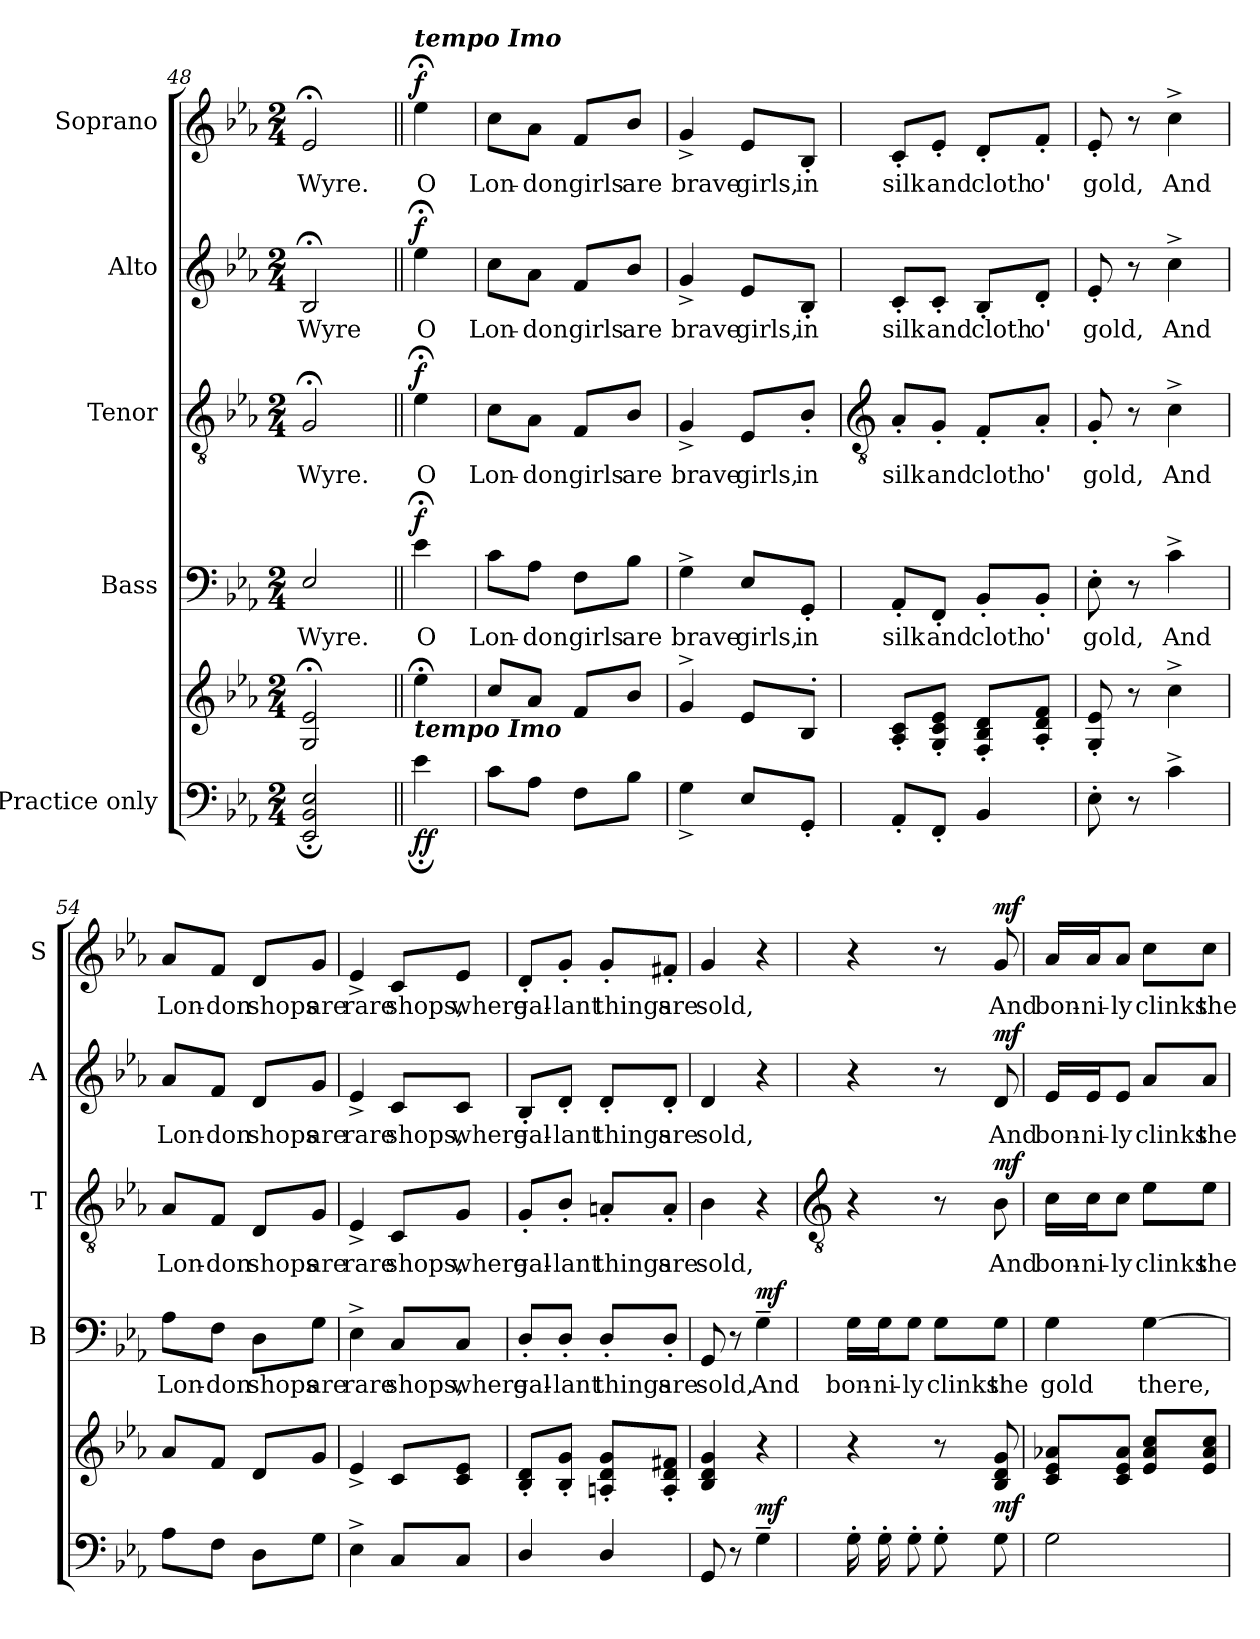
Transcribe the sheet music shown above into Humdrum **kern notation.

**kern	**kern	**dynam	**kern	**text	**dynam	**kern	**text	**dynam	**kern	**text	**dynam	**kern	**text	**dynam
*part5	*part5	*part5	*part4	*part4	*part4	*part3	*part3	*part3	*part2	*part2	*part2	*part1	*part1	*part1
*staff6	*staff5	*staff5/6	*staff4	*staff4	*staff4	*staff3	*staff3	*staff3	*staff2	*staff2	*staff2	*staff1	*staff1	*staff1
*I"Practice only	*	*	*I"Bass	*	*	*I"Tenor	*	*	*I"Alto	*	*	*I"Soprano	*	*
*	*	*	*I'B	*	*	*I'T	*	*	*I'A	*	*	*I'S	*	*
*clefF4	*clefG2	*	*clefF4	*	*	*clefGv2	*	*	*clefG2	*	*	*clefG2	*	*
*k[b-e-a-]	*k[b-e-a-]	*	*k[b-e-a-]	*	*	*k[b-e-a-]	*	*	*k[b-e-a-]	*	*	*k[b-e-a-]	*	*
*E-:	*E-:	*	*E-:	*	*	*E-:	*	*	*E-:	*	*	*E-:	*	*
*M2/4	*M2/4	*	*M2/4	*	*	*M2/4	*	*	*M2/4	*	*	*M2/4	*	*
=48	=48	=48	=48	=48	=48	=48	=48	=48	=48	=48	=48	=48	=48	=48
*^	*^	*	*	*	*	*	*	*	*	*	*	*	*	*
!	!	!	!	!	!	!LO:LY:b	!	!	!LO:LY:b	!	!	!LO:LY:b	!	!	!LO:LY:b	!
2ryy	2EE-/; 2BB-/; 2E-/;	2G/;< 2e-/;<	2ryy	.	2E-/	Wyre.	.	2G;<	Wyre.	.	2B-;<	Wyre	.	2e-;<	Wyre.	.
=49||	=49||	=49||	=49||	=49||	=49||	=49||	=49||	=49||	=49||	=49||	=49||	=49||	=49||	=49||	=49||	=49||
!	!	!	!	!	!	!	!	!	!	!	!	!	!	!LO:TX:a:Bi:t=tempo Imo	!	!
!	!	!LO:TX:b:Bi:t=tempo Imo	!	!	!	!	!	!	!	!	!	!	!	!	!	!
!	!	!	!	!LO:DY:b=2	!	!LO:LY:b	!	!	!LO:LY:b	!	!	!LO:LY:b	!	!	!LO:LY:b	!
!	!	!	!	!LO:DY:n=1:b	!	!	!LO:DY:b	!	!	!LO:DY:b	!	!	!LO:DY:b	!	!	!LO:DY:b
4ryy	4e-;\	4ee-;<\	4ryy	f f	4e-;<	O	f	4e-;<	O	f	4ee-;<	O	f	4ee-;<	O	f
=50	=50	=50	=50	=50	=50	=50	=50	=50	=50	=50	=50	=50	=50	=50	=50	=50
!	!	!	!	!	!	!LO:LY:b	!	!	!LO:LY:b	!	!	!LO:LY:b	!	!	!LO:LY:b	!
2ryy	8c\L	8cc/L	2ryy	.	8c\L	Lon-	.	8c\L	Lon-	.	8cc\L	Lon-	.	8cc\L	Lon-	.
!	!	!	!	!	!	!LO:LY:b	!	!	!LO:LY:b	!	!	!LO:LY:b	!	!	!LO:LY:b	!
.	8A-\J	8a-/J	.	.	8A-\J	-don	.	8A-\J	-don	.	8a-\J	-don	.	8a-\J	-don	.
!	!	!	!	!	!	!LO:LY:b	!	!	!LO:LY:b	!	!	!LO:LY:b	!	!	!LO:LY:b	!
.	8F\L	8f/L	.	.	8F\L	girls	.	8F/L	girls	.	8f/L	girls	.	8f/L	girls	.
!	!	!	!	!	!	!LO:LY:b	!	!	!LO:LY:b	!	!	!LO:LY:b	!	!	!LO:LY:b	!
.	8B-\J	8b-/J	.	.	8B-\J	are	.	8B-/J	are	.	8b-/J	are	.	8b-/J	are	.
=51	=51	=51	=51	=51	=51	=51	=51	=51	=51	=51	=51	=51	=51	=51	=51	=51
!	!	!	!	!	!	!LO:LY:b	!	!	!LO:LY:b	!	!	!LO:LY:b	!	!	!LO:LY:b	!
2ryy	4G^\	4g^/	2ryy	.	4G^	brave	.	4G^	brave	.	4g^	brave	.	4g^	brave	.
!	!	!	!	!	!	!LO:LY:b	!	!	!LO:LY:b	!	!	!LO:LY:b	!	!	!LO:LY:b	!
.	8E-/L	8e-/L	.	.	8E-/L	girls,	.	8E-/L	girls,	.	8e-/L	girls,	.	8e-/L	girls,	.
!	!	!	!	!	!	!LO:LY:b	!	!	!LO:LY:b	!	!	!LO:LY:b	!	!	!LO:LY:b	!
.	8GG'/J	8B-'/J	.	.	8GG'/J	in	.	8B-'/J	in	.	8B-'/J	in	.	8B-'/J	in	.
*v	*v	*	*	*	*	*	*	*	*	*	*	*	*	*	*	*
*	*v	*v	*	*	*	*	*	*	*	*	*	*	*	*	*
!!LO:LB:g=z
=52	=52	=52	=52	=52	=52	=52	=52	=52	=52	=52	=52	=52	=52	=52
*	*	*	*	*	*	*clefGv2	*	*	*	*	*	*	*	*
*^	*	*	*	*	*	*	*	*	*	*	*	*	*	*
!	!	!	!	!	!LO:LY:b	!	!	!LO:LY:b	!	!	!LO:LY:b	!	!	!LO:LY:b	!
*v	*v	*	*	*	*	*	*	*	*	*	*	*	*	*	*
8AA-'/L	8A-' 8c'L	.	8AA-'/L	silk	.	8A-'/L	silk	.	8c'/L	silk	.	8c'/L	silk	.
!	!	!	!	!LO:LY:b	!	!	!LO:LY:b	!	!	!LO:LY:b	!	!	!LO:LY:b	!
8FF'/J	8G' 8c' 8e-'J	.	8FF'/J	and	.	8G'/J	and	.	8c'/J	and	.	8e-'/J	and	.
!	!	!	!	!LO:LY:b	!	!	!LO:LY:b	!	!	!LO:LY:b	!	!	!LO:LY:b	!
4BB-	8F' 8B-' 8d'L	.	8BB-'/L	cloth	.	8F'/L	cloth	.	8B-'/L	cloth	.	8d'/L	cloth	.
!	!	!	!	!LO:LY:b	!	!	!LO:LY:b	!	!	!LO:LY:b	!	!	!LO:LY:b	!
.	8A-' 8d' 8f'J	.	8BB-'/J	o'	.	8A-'/J	o'	.	8d'/J	o'	.	8f'/J	o'	.
=53	=53	=53	=53	=53	=53	=53	=53	=53	=53	=53	=53	=53	=53	=53
!	!	!	!	!LO:LY:b	!	!	!LO:LY:b	!	!	!LO:LY:b	!	!	!LO:LY:b	!
8E-'	8G' 8e-'	.	8E-'	gold,	.	8G'	gold,	.	8e-'	gold,	.	8e-'	gold,	.
8r	8r	.	8r	.	.	8r	.	.	8r	.	.	8r	.	.
!	!	!	!	!LO:LY:b	!	!	!LO:LY:b	!	!	!LO:LY:b	!	!	!LO:LY:b	!
4c^	4cc^	.	4c^	And	.	4c^	And	.	4cc^	And	.	4cc^	And	.
=54	=54	=54	=54	=54	=54	=54	=54	=54	=54	=54	=54	=54	=54	=54
!	!	!	!	!LO:LY:b	!	!	!LO:LY:b	!	!	!LO:LY:b	!	!	!LO:LY:b	!
8A-L	8a-L	.	8A-\L	Lon-	.	8A-/L	Lon-	.	8a-/L	Lon-	.	8a-/L	Lon-	.
!	!	!	!	!LO:LY:b	!	!	!LO:LY:b	!	!	!LO:LY:b	!	!	!LO:LY:b	!
8FJ	8fJ	.	8F\J	-don	.	8F/J	-don	.	8f/J	-don	.	8f/J	-don	.
!	!	!	!	!LO:LY:b	!	!	!LO:LY:b	!	!	!LO:LY:b	!	!	!LO:LY:b	!
8DL	8dL	.	8D\L	shops	.	8D/L	shops	.	8d/L	shops	.	8d/L	shops	.
!	!	!	!	!LO:LY:b	!	!	!LO:LY:b	!	!	!LO:LY:b	!	!	!LO:LY:b	!
8GJ	8gJ	.	8G\J	are	.	8G/J	are	.	8g/J	are	.	8g/J	are	.
=55	=55	=55	=55	=55	=55	=55	=55	=55	=55	=55	=55	=55	=55	=55
!	!	!	!	!LO:LY:b	!	!	!LO:LY:b	!	!	!LO:LY:b	!	!	!LO:LY:b	!
4E-^	4e-^	.	4E-^	rare	.	4E-^	rare	.	4e-^	rare	.	4e-^	rare	.
!	!	!	!	!LO:LY:b	!	!	!LO:LY:b	!	!	!LO:LY:b	!	!	!LO:LY:b	!
8CL	8cL	.	8C/L	shops,	.	8C/L	shops,	.	8c/L	shops,	.	8c/L	shops,	.
!	!	!	!	!LO:LY:b	!	!	!LO:LY:b	!	!	!LO:LY:b	!	!	!LO:LY:b	!
8CJ	8c 8e-J	.	8C/J	where	.	8G/J	where	.	8c/J	where	.	8e-/J	where	.
=56	=56	=56	=56	=56	=56	=56	=56	=56	=56	=56	=56	=56	=56	=56
!	!	!	!	!LO:LY:b	!	!	!LO:LY:b	!	!	!LO:LY:b	!	!	!LO:LY:b	!
4D/	8B-' 8d'L	.	8D'/L	gal-	.	8G'/L	gal-	.	8B-'/L	gal-	.	8d'/L	gal-	.
!	!	!	!	!LO:LY:b	!	!	!LO:LY:b	!	!	!LO:LY:b	!	!	!LO:LY:b	!
.	8B-' 8g'J	.	8D'/J	-lant	.	8B-'/J	-lant	.	8d'/J	-lant	.	8g'/J	-lant	.
!	!	!	!	!LO:LY:b	!	!	!LO:LY:b	!	!	!LO:LY:b	!	!	!LO:LY:b	!
4D/	8An' 8d' 8g'L	.	8D'/L	things	.	8An'/L	things	.	8d'/L	things	.	8g'/L	things	.
!	!	!	!	!LO:LY:b	!	!	!LO:LY:b	!	!	!LO:LY:b	!	!	!LO:LY:b	!
.	8A' 8d' 8f#X'J	.	8D'/J	are	.	8A'/J	are	.	8d'/J	are	.	8f#X'/J	are	.
=57	=57	=57	=57	=57	=57	=57	=57	=57	=57	=57	=57	=57	=57	=57
!	!	!	!	!LO:LY:b	!	!	!LO:LY:b	!	!	!LO:LY:b	!	!	!LO:LY:b	!
8GG	4B- 4d 4g	.	8GG	sold,	.	4B-	sold,	.	4d	sold,	.	4g	sold,	.
8r	.	.	8r	.	.	.	.	.	.	.	.	.	.	.
!	!	!LO:DY:a=2	!	!LO:LY:b	!LO:DY:b	!	!	!	!	!	!	!	!	!
4G~	4r	mf	4G~	And	mf	4r	.	.	4r	.	.	4r	.	.
!!LO:LB:g=z
=58	=58	=58	=58	=58	=58	=58	=58	=58	=58	=58	=58	=58	=58	=58
*	*	*	*	*	*	*clefGv2	*	*	*	*	*	*	*	*
!	!	!	!	!LO:LY:b	!	!	!	!	!	!	!	!	!	!
16G'LL	4r	.	16G\LL	bon-	.	4r	.	.	4r	.	.	4r	.	.
!	!	!	!	!LO:LY:b	!	!	!	!	!	!	!	!	!	!
16G'	.	.	16G\J	-ni-	.	.	.	.	.	.	.	.	.	.
!	!	!	!	!LO:LY:b	!	!	!	!	!	!	!	!	!	!
8G'J	.	.	8G\J	-ly	.	.	.	.	.	.	.	.	.	.
!	!	!	!	!LO:LY:b	!	!	!	!	!	!	!	!	!	!
8G'L	8r	.	8G\L	clinks	.	8r	.	.	8r	.	.	8r	.	.
!	!	!LO:DY:b	!	!LO:LY:b	!	!	!LO:LY:b	!LO:DY:b	!	!LO:LY:b	!LO:DY:b	!	!LO:LY:b	!LO:DY:b
8GJ	8B- 8d 8g	mf	8G\J	the	.	8B-	And	mf	8d	And	mf	8g	And	mf
=59	=59	=59	=59	=59	=59	=59	=59	=59	=59	=59	=59	=59	=59	=59
!	!	!	!	!LO:LY:b	!	!	!LO:LY:b	!	!	!LO:LY:b	!	!	!LO:LY:b	!
2G	8c 8e- 8a-XL	.	4G	gold	.	16c\LL	bon-	.	16e-/LL	bon-	.	16a-/LL	bon-	.
!	!	!	!	!	!	!	!LO:LY:b	!	!	!LO:LY:b	!	!	!LO:LY:b	!
.	.	.	.	.	.	16c\J	-ni-	.	16e-/J	-ni-	.	16a-/J	-ni-	.
!	!	!	!	!	!	!	!LO:LY:b	!	!	!LO:LY:b	!	!	!LO:LY:b	!
.	8c 8e- 8a-J	.	.	.	.	8c\J	-ly	.	8e-/J	-ly	.	8a-/J	-ly	.
!	!	!	!	!LO:LY:b	!	!	!LO:LY:b	!	!	!LO:LY:b	!	!	!LO:LY:b	!
.	8e- 8a- 8ccL	.	[4G	there,	.	8e-\L	clinks	.	8a-/L	clinks	.	8cc\L	clinks	.
!	!	!	!	!	!	!	!LO:LY:b	!	!	!LO:LY:b	!	!	!LO:LY:b	!
.	8e- 8a- 8ccJ	.	.	.	.	8e-\J	the	.	8a-/J	the	.	8cc\J	the	.
=	=	=	=	=	=	=	=	=	=	=	=	=	=	=
*-	*-	*-	*-	*-	*-	*-	*-	*-	*-	*-	*-	*-	*-	*-
